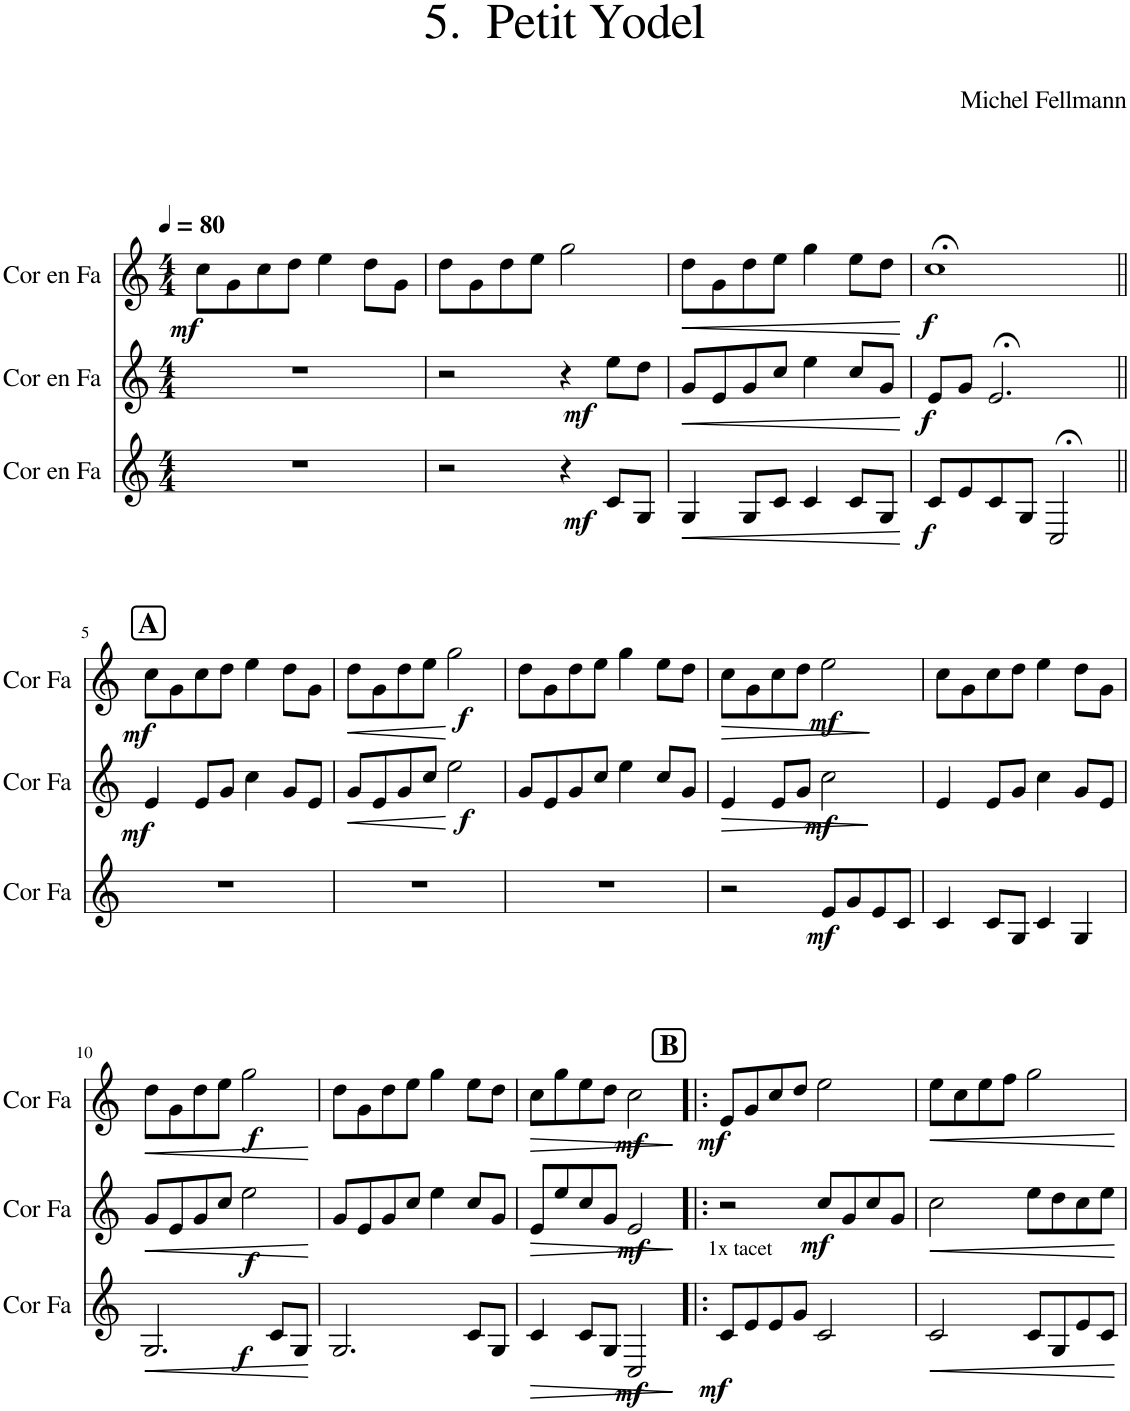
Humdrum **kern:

**kern	**dynam	**kern	**dynam	**kern	**dynam
*part3	*part3	*part2	*part2	*part1	*part1
*staff3	*staff3	*staff2	*staff2	*staff1	*staff1
*I"Cor en Fa	*	*I"Cor en Fa	*	*I"Cor en Fa	*
*I'Cor Fa	*	*I'Cor Fa	*	*I'Cor Fa	*
*clefG2	*	*clefG2	*	*clefG2	*
*Trd4c7	*	*Trd4c7	*	*Trd4c7	*
*k[]	*	*k[]	*	*k[]	*
*M4/4	*	*M4/4	*	*M4/4	*
*MM80	*	*MM80	*	*MM80	*
=1	=1	=1	=1	=1	=1
!	!	!	!	!	!LO:DY:b
1r	.	1r	.	8cc\L	mf
.	.	.	.	8g\	.
.	.	.	.	8cc\	.
.	.	.	.	8dd\J	.
.	.	.	.	4ee\	.
.	.	.	.	8dd\L	.
.	.	.	.	8g\J	.
=2	=2	=2	=2	=2	=2
2r	.	2r	.	8dd\L	.
.	.	.	.	8g\	.
.	.	.	.	8dd\	.
.	.	.	.	8ee\J	.
!	!LO:DY:b	!	!LO:DY:b	!	!
4r	mf	4r	mf	2gg\	.
8c/L	.	8ee\L	.	.	.
8G/J	.	8dd\J	.	.	.
=3	=3	=3	=3	=3	=3
!	!LO:HP:b	!	!LO:HP:b	!	!LO:HP:b
4G/	<	8g/L	<	8dd\L	<
.	.	8e/	.	8g\	.
8G/L	.	8g/	.	8dd\	.
8c/J	.	8cc/J	.	8ee\J	.
4c/	.	4ee\	.	4gg\	.
8c/L	.	8cc/L	.	8ee\L	.
8G/J	.	8g/J	.	8dd\J	.
.	[	.	[	.	[
=4	=4	=4	=4	=4	=4
!	!LO:DY:b	!	!LO:DY:b	!	!LO:DY:b
8c/L	f	8e/L	f	1cc;<	f
8e/	.	8g/J	.	.	.
8c/	.	2.e;</	.	.	.
8G/J	.	.	.	.	.
2C;</	.	.	.	.	.
!!LO:LB:g=z
!!LO:REH:place=s1:a:B:cj:fs=14:t=A
=5||	=5||	=5||	=5||	=5||	=5||
!	!	!	!LO:DY:b	!	!LO:DY:b
1r	.	4e/	mf	8cc\L	mf
.	.	.	.	8g\	.
.	.	8e/L	.	8cc\	.
.	.	8g/J	.	8dd\J	.
.	.	4cc\	.	4ee\	.
.	.	8g/L	.	8dd\L	.
.	.	8e/J	.	8g\J	.
=6	=6	=6	=6	=6	=6
!	!	!	!LO:HP:b	!	!LO:HP:b
1r	.	8g/L	<	8dd\L	<
.	.	8e/	.	8g\	.
.	.	8g/	.	8dd\	.
.	.	8cc/J	.	8ee\J	.
!	!	!	!LO:DY:b	!	!LO:DY:b
.	.	2ee\	f	2gg\	f
.	.	.	[	.	[
=7	=7	=7	=7	=7	=7
1r	.	8g/L	.	8dd\L	.
.	.	8e/	.	8g\	.
.	.	8g/	.	8dd\	.
.	.	8cc/J	.	8ee\J	.
.	.	4ee\	.	4gg\	.
.	.	8cc/L	.	8ee\L	.
.	.	8g/J	.	8dd\J	.
=8	=8	=8	=8	=8	=8
!	!	!	!LO:HP:b	!	!LO:HP:b
2r	.	4e/	>	8cc\L	>
.	.	.	.	8g\	.
.	.	8e/L	.	8cc\	.
.	.	8g/J	.	8dd\J	.
!	!LO:DY:b	!	!LO:DY:b	!	!LO:DY:b
8e/L	mf	2cc\	mf	2ee\	mf
8g/	.	.	.	.	.
8e/	.	.	.	.	.
8c/J	.	.	.	.	.
.	.	.	]	.	]
=9	=9	=9	=9	=9	=9
4c/	.	4e/	.	8cc\L	.
.	.	.	.	8g\	.
8c/L	.	8e/L	.	8cc\	.
8G/J	.	8g/J	.	8dd\J	.
4c/	.	4cc\	.	4ee\	.
4G/	.	8g/L	.	8dd\L	.
.	.	8e/J	.	8g\J	.
!!LO:LB:g=z
=10	=10	=10	=10	=10	=10
!	!LO:HP:b	!	!LO:HP:b	!	!LO:HP:b
2.G/	<	8g/L	<	8dd\L	<
.	.	8e/	.	8g\	.
.	.	8g/	.	8dd\	.
.	.	8cc/J	.	8ee\J	.
!	!	!	!LO:DY:b	!	!LO:DY:b
.	.	2ee\	f	2gg\	f
!	!LO:DY:b	!	!	!	!
8c/L	f	.	.	.	.
8G/J	.	.	.	.	.
.	[	.	[	.	[
=11	=11	=11	=11	=11	=11
2.G/	.	8g/L	.	8dd\L	.
.	.	8e/	.	8g\	.
.	.	8g/	.	8dd\	.
.	.	8cc/J	.	8ee\J	.
.	.	4ee\	.	4gg\	.
8c/L	.	8cc/L	.	8ee\L	.
8G/J	.	8g/J	.	8dd\J	.
=12	=12	=12	=12	=12	=12
!	!LO:HP:b	!	!LO:HP:b	!	!LO:HP:b
4c/	>	8e/L	>	8cc\L	>
.	.	8ee/	.	8gg\	.
8c/L	.	8cc/	.	8ee\	.
8G/J	.	8g/J	.	8dd\J	.
!	!LO:DY:b	!	!LO:DY:b	!	!LO:DY:b
2C/	mf	2e/	mf	2cc\	mf
.	]	.	]	.	]
!!LO:REH:place=s1:a:B:cj:fs=14:t=B
=13!|:	=13!|:	=13!|:	=13!|:	=13!|:	=13!|:
!LO:TX:a:t=1x tacet	!	!	!	!	!
!	!LO:DY:b	!	!	!	!LO:DY:b
8c/L	mf	2r	.	8e/L	mf
8e/	.	.	.	8g/	.
8e/	.	.	.	8cc/	.
8g/J	.	.	.	8dd/J	.
!	!	!	!LO:DY:b	!	!
2c/	.	8cc/L	mf	2ee\	.
.	.	8g/	.	.	.
.	.	8cc/	.	.	.
.	.	8g/J	.	.	.
=14	=14	=14	=14	=14	=14
!	!LO:HP:b	!	!LO:HP:b	!	!LO:HP:b
2c/	<	2cc\	<	8ee\L	<
.	.	.	.	8cc\	.
.	.	.	.	8ee\	.
.	.	.	.	8ff\J	.
8c/L	.	8ee\L	.	2gg\	.
8G/	.	8dd\	.	.	.
8e/	.	8cc\	.	.	.
8c/J	.	8ee\J	.	.	.
.	[	.	[	.	[
=	=	=	=	=	=
*-	*-	*-	*-	*-	*-
